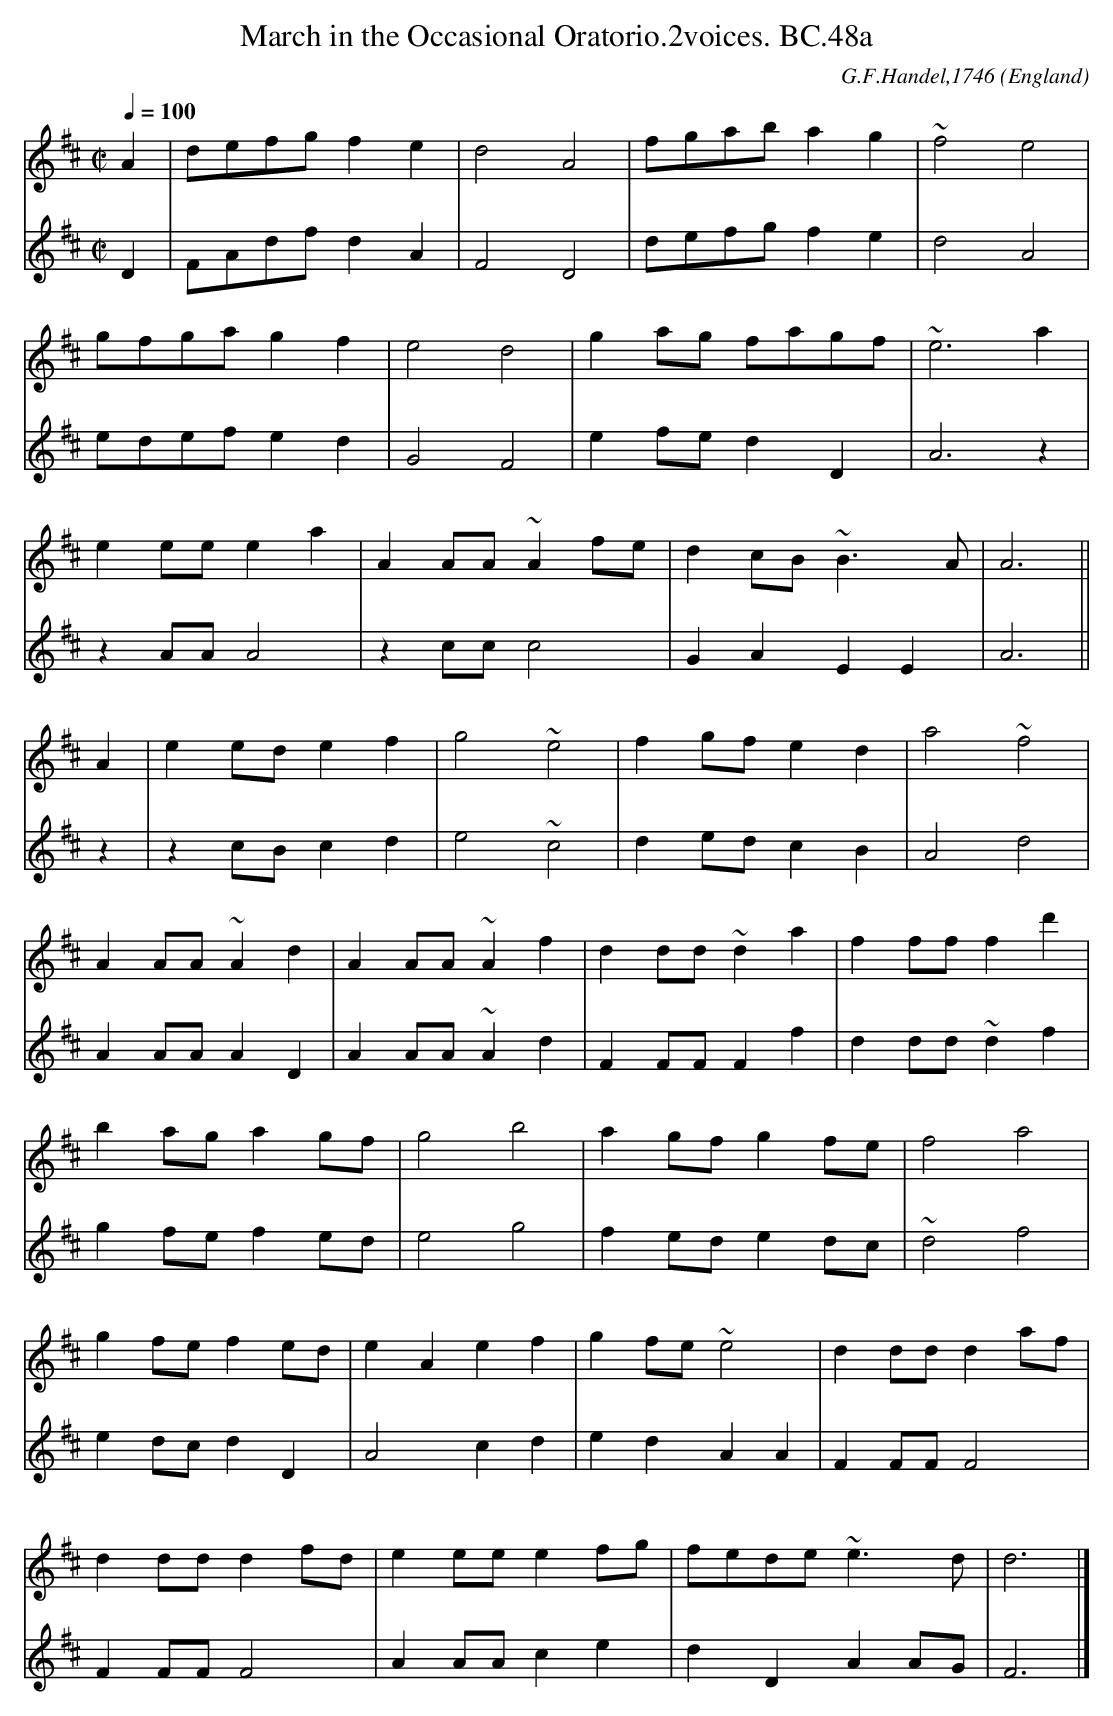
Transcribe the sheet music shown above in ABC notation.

X:1
T:March in the Occasional Oratorio.2voices. BC.48a
C:G.F.Handel,1746
L:1/4
M:C|
O:England
Q:1/4=100
K:D
[V:1]A|d/e/f/g/f e|d2 A2|f/g/a/b/ a g|~f2 e2|!
[V:2]D|F/A/d/f/ d A|F2 D2|d/e/f/g/ f e|d2 A2|!
[V:1]g/f/g/a/ g f|e2 d2|g a/g/ f/a/g/f/|~ e3 a|!
[V:2]e/d/e/f/ e d|G2 F2|e f/e/ d D|A3 z|!
[V:1]e e/e/ e a|A A/A/ ~A f/e/|d c/B/ ~B>A|A3||!
[V:2]z A/A/ A2|z c/c/ c2|G A E E|A3||!
[V:1]A|e e/d/ e f|g2 ~ e2|f g/f/ e d|a2 ~f2|!
[V:2]z|z c/B/ c d|e2 ~ c2|d e/d/ c B|A2 d2|!
[V:1]A A/A/ ~A d|A A/A/ ~A f|d d/d/ ~ d a|f f/f/ f d'|!
[V:2]A A/A/ A D|A A/A/ ~ A d|F F/F/ F f|d d/d/ ~d f|!
[V:1]b a/g/ a g/f/|g2 b2|a g/f/ g f/e/|f2 a2|!
[V:2]g f/e/ f e/d/|e2 g2|f e/d/ e d/c/|~d2 f2|!
[V:1]g f/e/ f e/d/|e A e f|g f/e/ ~ e2|d d/d/ d a/f/|!
[V:2]e d/c/ d D|A2 c d|e d A A|F F/F/ F2|!
[V:1]d d/d/ d f/d/|e e/e/ e f/g/|f/e/d/e/ ~e>d|d3|]
[V:2]F F/F/ F2|A A/A/ c e|d D A A/G/|F3|]
